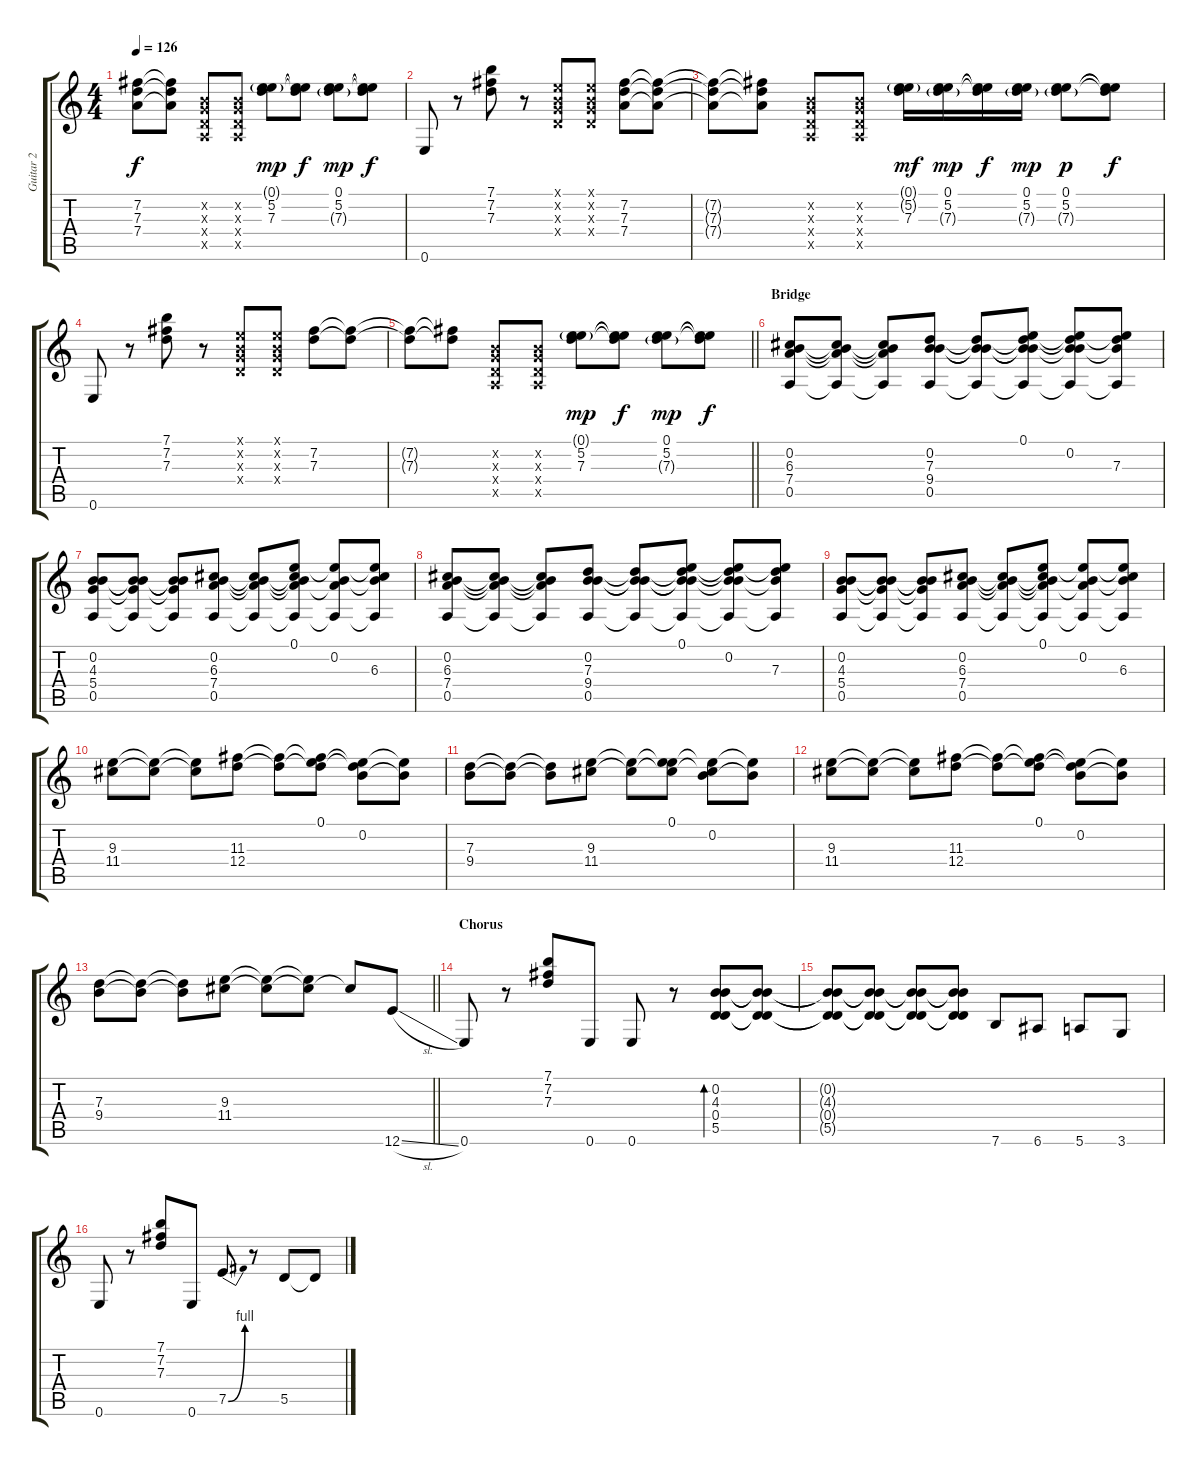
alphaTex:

\track ("Guitar 2" "Guitar 2") {instrument overdrivenguitar}
\staff {score tabs}
\tuning (E4 B3 G3 D3 A2 E2) {hide}
\ts (4 4)
\tempo 126
\clef g2
\ks c
(7.2{t} 7.3{t} 7.4{t}).8{dy f} (7.2{t} 7.3{t} 7.4{t}).8 (0.2{x} 0.3{x} 0.4{x} 0.5{x}).8 (0.2{x} 0.3{x} 0.4{x} 0.5{x}).8 (0.1{g} 5.2 7.3).8{dy mp} (0.1{t} 5.2{t} 7.3{t}).8{dy f} (0.1 5.2 7.3{g}).8{dy mp} (0.1{t} 5.2{t} 7.3{t}).8{dy f} |
0.6.8 r.8 (7.1 7.2 7.3).8 r.8 (0.1{x} 0.2{x} 0.3{x} 0.4{x}).8 (0.1{x} 0.2{x} 0.3{x} 0.4{x}).8 (7.2 7.3 7.4).8 (7.2{t} 7.3{t} 7.4{t}).8 |
(7.2{t} 7.3{t} 7.4{t}).8 (7.2{t} 7.3{t} 7.4{t}).8 (0.2{x} 0.3{x} 0.4{x} 0.5{x}).8 (0.2{x} 0.3{x} 0.4{x} 0.5{x}).8 (0.1{g} 5.2{g} 7.3).16{dy mf} (0.1 5.2 7.3{g}).16{dy mp} (0.1{t} 5.2{t} 7.3{t}).16{dy f} (0.1 5.2 7.3{g}).16{dy mp} (0.1 5.2 7.3{g}).8{dy p} (0.1{t} 5.2{t} 7.3{t}).8{dy f} |
0.6.8 r.8 (7.1 7.2 7.3).8 r.8 (0.1{x} 0.2{x} 0.3{x} 0.4{x}).8 (0.1{x} 0.2{x} 0.3{x} 0.4{x}).8 (7.2 7.3).8 (7.2{t} 7.3{t}).8 |
\barLineRight lightlight
(7.2{t} 7.3{t}).8 (7.2{t} 7.3{t}).8 (0.2{x} 0.3{x} 0.4{x} 0.5{x}).8 (0.2{x} 0.3{x} 0.4{x} 0.5{x}).8 (0.1{g} 5.2 7.3).8{dy mp} (0.1{t} 5.2{t} 7.3{t}).8{dy f} (0.1 5.2 7.3{g}).8{dy mp} (0.1{t} 5.2{t} 7.3{t}).8{dy f} |
\section ("" "Bridge")
(0.2 6.3 7.4 0.5).8 (0.2{t} 6.3{t} 7.4{t} 0.5{t}).8 (0.2{t} 6.3{t} 7.4{t} 0.5{t}).8 (0.2 7.3 9.4 0.5).8 (0.2{t} 7.3{t} 9.4{t} 0.5{t}).8 (0.1 0.2{t} 7.3{t} 9.4{t} 0.5{t}).8 (0.1{t} 0.2 7.3{t} 9.4{t} 0.5{t}).8 (0.1{t} 0.2{t} 7.3 0.5{t}).8 |
(0.2 4.3 5.4 0.5).8 (0.2{t} 4.3{t} 5.4{t} 0.5{t}).8 (0.2{t} 4.3{t} 5.4{t} 0.5{t}).8 (0.2 6.3 7.4 0.5).8 (0.2{t} 6.3{t} 7.4{t} 0.5{t}).8 (0.1 0.2{t} 6.3{t} 7.4{t} 0.5{t}).8 (0.1{t} 0.2 7.4{t} 0.5{t}).8 (0.1{t} 0.2{t} 6.3 0.5{t}).8 |
(0.2 6.3 7.4 0.5).8 (0.2{t} 6.3{t} 7.4{t} 0.5{t}).8 (0.2{t} 6.3{t} 7.4{t} 0.5{t}).8 (0.2 7.3 9.4 0.5).8 (0.2{t} 7.3{t} 9.4{t} 0.5{t}).8 (0.1 0.2{t} 7.3{t} 9.4{t} 0.5{t}).8 (0.1{t} 0.2 7.3{t} 9.4{t} 0.5{t}).8 (0.1{t} 0.2{t} 7.3 0.5{t}).8 |
(0.2 4.3 5.4 0.5).8 (0.2{t} 4.3{t} 5.4{t} 0.5{t}).8 (0.2{t} 4.3{t} 5.4{t} 0.5{t}).8 (0.2 6.3 7.4 0.5).8 (0.2{t} 6.3{t} 7.4{t} 0.5{t}).8 (0.1 0.2{t} 6.3{t} 7.4{t} 0.5{t}).8 (0.1{t} 0.2 7.4{t} 0.5{t}).8 (0.1{t} 0.2{t} 6.3 0.5{t}).8 |
(9.3 11.4).8 (9.3{t} 11.4{t}).8 (9.3{t} 11.4{t}).8 (11.3 12.4).8 (11.3{t} 12.4{t}).8 (0.1 11.3{t} 12.4{t}).8 (0.1{t} 0.2 12.4{t}).8 (0.1{t} 0.2{t}).8 |
(7.3 9.4).8 (7.3{t} 9.4{t}).8 (7.3{t} 9.4{t}).8 (9.3 11.4).8 (9.3{t} 11.4{t}).8 (0.1 9.3{t} 11.4{t}).8 (0.1{t} 0.2 11.4{t}).8 (0.1{t} 0.2{t}).8 |
(9.3 11.4).8 (9.3{t} 11.4{t}).8 (9.3{t} 11.4{t}).8 (11.3 12.4).8 (11.3{t} 12.4{t}).8 (0.1 11.3{t} 12.4{t}).8 (0.1{t} 0.2 12.4{t}).8 (0.1{t} 0.2{t}).8 |
\barLineRight lightlight
(7.3 9.4).8 (7.3{t} 9.4{t}).8 (7.3{t} 9.4{t}).8 (9.3 11.4).8 (9.3{t} 11.4{t}).8 (9.3{t} 11.4{t}).8 11.4{t}.8 12.6{sl}.8 |
\section ("" "Chorus")
0.6.8 r.8 (7.1 7.2 7.3).8 0.6.8 0.6.8 r.8 (0.2 4.3 0.4 5.5).8{bd 30} (0.2{t} 4.3{t} 0.4{t} 5.5{t}).8 |
(0.2{t} 4.3{t} 0.4{t} 5.5{t}).8 (0.2{t} 4.3{t} 0.4{t} 5.5{t}).8 (0.2{t} 4.3{t} 0.4{t} 5.5{t}).8 (0.2{t} 4.3{t} 0.4{t} 5.5{t}).8 7.6.8 6.6.8 5.6.8 3.6.8 |
0.6.8 r.8 (7.1 7.2 7.3).8 0.6.8 7.5{be (bend 0 0 60 4)}.8 r.8 5.5.8 5.5{t}.8
